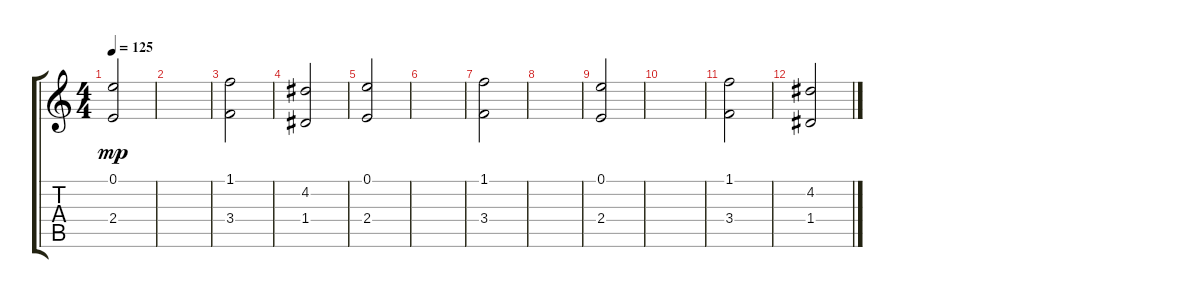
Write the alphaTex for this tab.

\track "" {instrument acousticguitarnylon}
\staff {score tabs}
\tuning (E4 B3 G3 D3 A2 E2) {hide}
\ts (4 4)
\tempo 125
\clef g2
\ks c
(0.1 2.4).2{dy mp} |
|
(1.1 3.4).2 |
(4.2 1.4).2 |
(0.1 2.4).2 |
|
(1.1 3.4).2 |
|
(0.1 2.4).2 |
|
(1.1 3.4).2 |
(4.2 1.4).2
